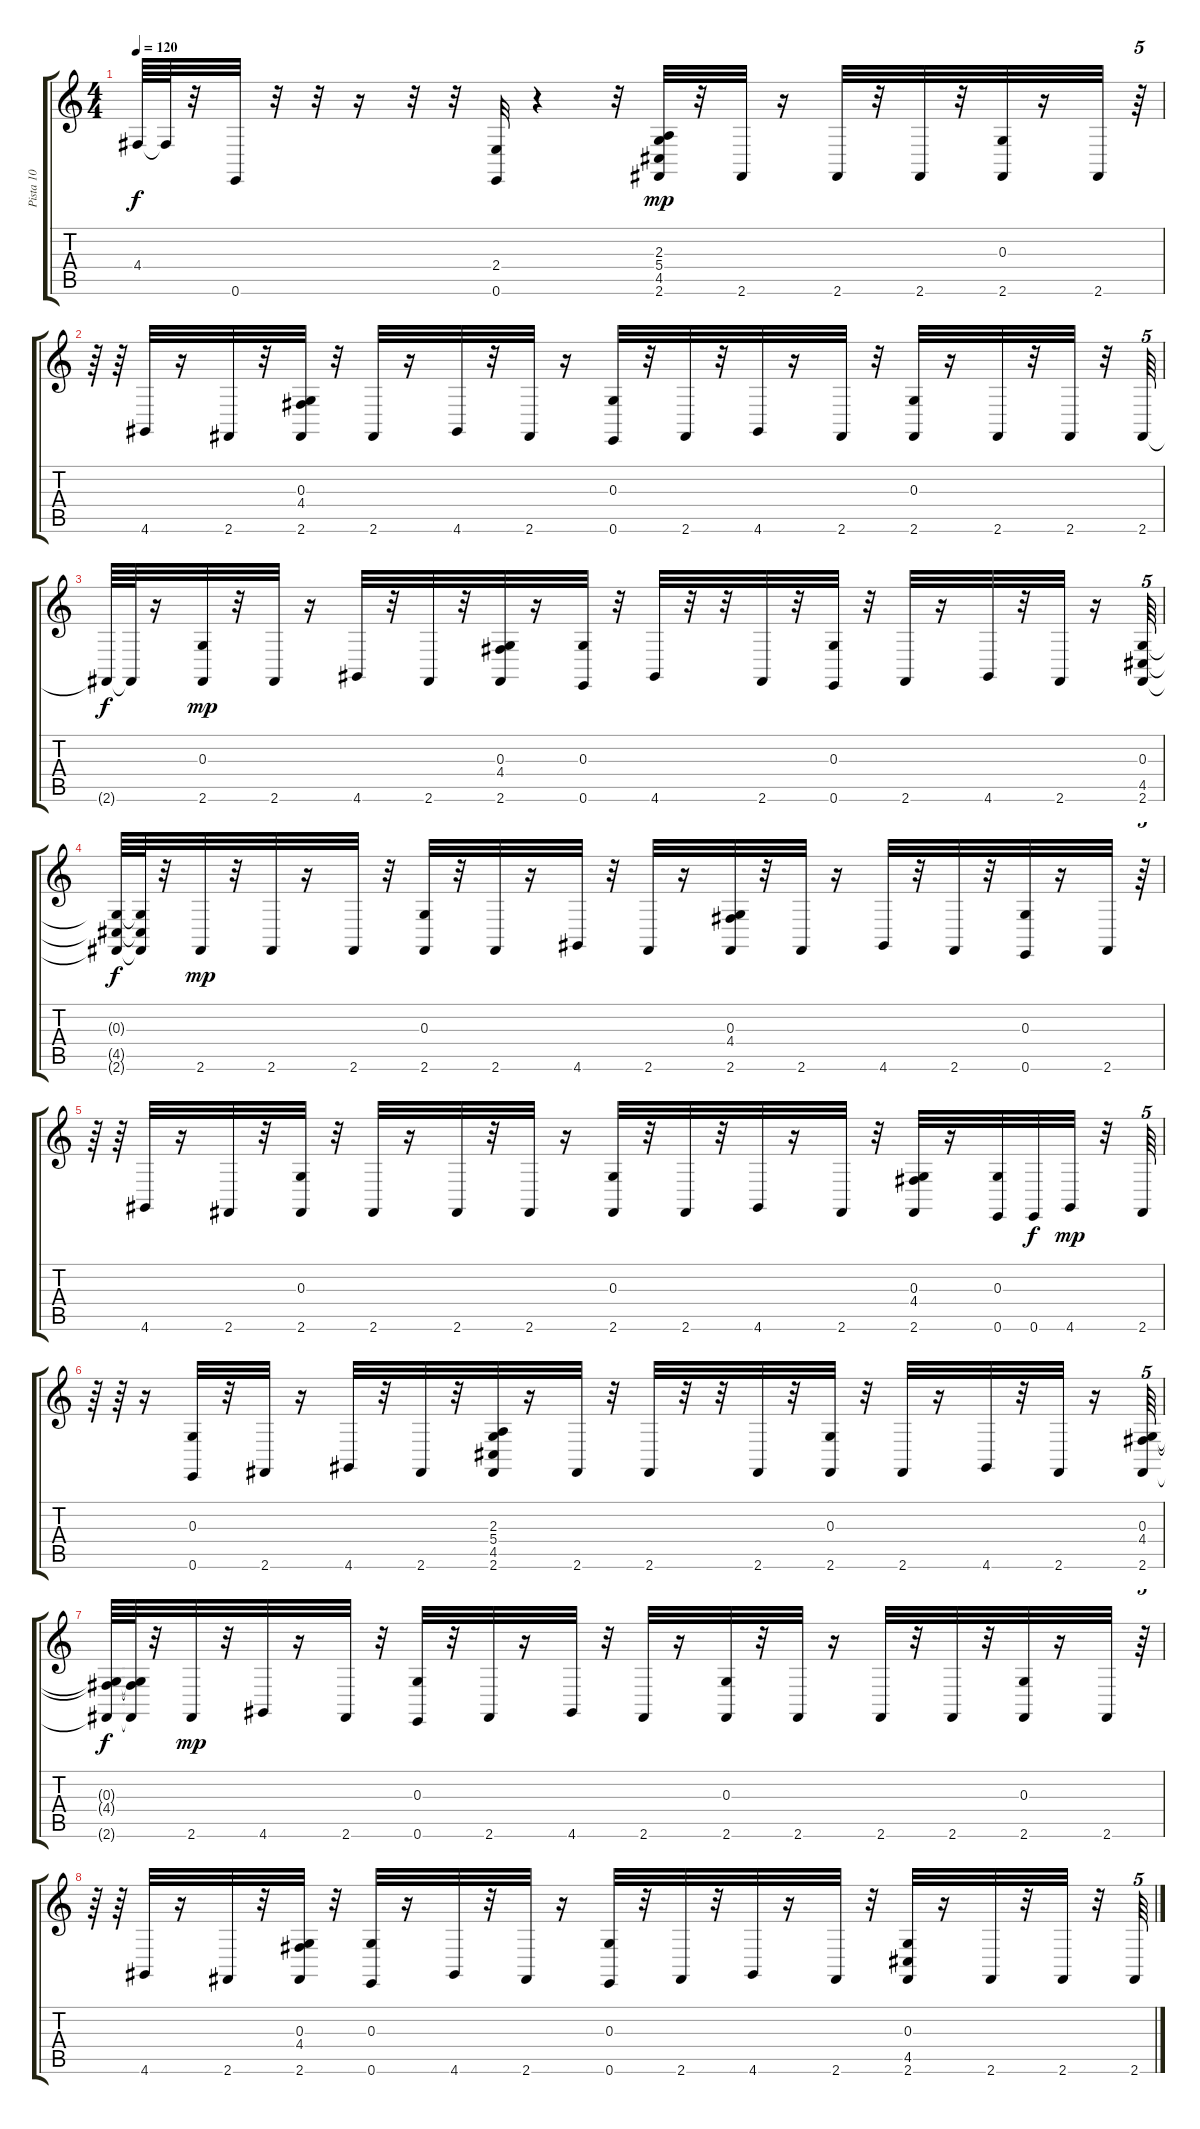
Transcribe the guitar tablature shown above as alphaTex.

\track ("Pista 10" "Pista 10") {instrument acousticgrandpiano}
\staff {score tabs}
\tuning (E4 B3 G3 D3 A2 E2) {hide}
\ts (4 4)
\tempo 120
\clef g2
\ks c
4.4{t}.64{dy f} 4.4{t}.64 r.32 0.6.32 r.32 r.32 r.16 r.32 r.32 (2.4 0.6).32 r.4 r.32 (2.3 5.4 4.5 2.6).32{dy mp} r.32 2.6.32 r.16 2.6.32 r.32 2.6.32 r.32 (0.3 2.6).32 r.16 2.6.32 r.64{tu (5 4)} |
r.64 r.64 4.6.32 r.16 2.6.32 r.32 (0.3 4.4 2.6).32 r.32 2.6.32 r.16 4.6.32 r.32 2.6.32 r.16 (0.3 0.6).32 r.32 2.6.32 r.32 4.6.32 r.16 2.6.32 r.32 (0.3 2.6).32 r.16 2.6.32 r.32 2.6.32 r.32 2.6.64{tu (5 4)} |
2.6{t}.64{dy f} 2.6{t}.64 r.16 (0.3 2.6).32{dy mp} r.32 2.6.32 r.16 4.6.32 r.32 2.6.32 r.32 (0.3 4.4 2.6).32 r.16 (0.3 0.6).32 r.32 4.6.32 r.32 r.32 2.6.32 r.32 (0.3 0.6).32 r.32 2.6.32 r.16 4.6.32 r.32 2.6.32 r.16 (0.3 4.5 2.6).64{tu (5 4)} |
(0.3{t} 4.5{t} 2.6{t}).64{dy f} (0.3{t} 4.5{t} 2.6{t}).64 r.32 2.6.32{dy mp} r.32 2.6.32 r.16 2.6.32 r.32 (0.3 2.6).32 r.32 2.6.32 r.16 4.6.32 r.32 2.6.32 r.16 (0.3 4.4 2.6).32 r.32 2.6.32 r.16 4.6.32 r.32 2.6.32 r.32 (0.3 0.6).32 r.16 2.6.32 r.64{tu (5 4)} |
r.64 r.64 4.6.32 r.16 2.6.32 r.32 (0.3 2.6).32 r.32 2.6.32 r.16 2.6.32 r.32 2.6.32 r.16 (0.3 2.6).32 r.32 2.6.32 r.32 4.6.32 r.16 2.6.32 r.32 (0.3 4.4 2.6).32 r.16 (0.3 0.6).32 0.6.32{dy f} 4.6.32{dy mp} r.32 2.6.64{tu (5 4)} |
r.64 r.64 r.16 (0.3 0.6).32 r.32 2.6.32 r.16 4.6.32 r.32 2.6.32 r.32 (2.3 5.4 4.5 2.6).32 r.16 2.6.32 r.32 2.6.32 r.32 r.32 2.6.32 r.32 (0.3 2.6).32 r.32 2.6.32 r.16 4.6.32 r.32 2.6.32 r.16 (0.3 4.4 2.6).64{tu (5 4)} |
(0.3{t} 4.4{t} 2.6{t}).64{dy f} (0.3{t} 4.4{t} 2.6{t}).64 r.32 2.6.32{dy mp} r.32 4.6.32 r.16 2.6.32 r.32 (0.3 0.6).32 r.32 2.6.32 r.16 4.6.32 r.32 2.6.32 r.16 (0.3 2.6).32 r.32 2.6.32 r.16 2.6.32 r.32 2.6.32 r.32 (0.3 2.6).32 r.16 2.6.32 r.64{tu (5 4)} |
r.64 r.64 4.6.32 r.16 2.6.32 r.32 (0.3 4.4 2.6).32 r.32 (0.3 0.6).32 r.16 4.6.32 r.32 2.6.32 r.16 (0.3 0.6).32 r.32 2.6.32 r.32 4.6.32 r.16 2.6.32 r.32 (0.3 4.5 2.6).32 r.16 2.6.32 r.32 2.6.32 r.32 2.6.64{tu (5 4)}
